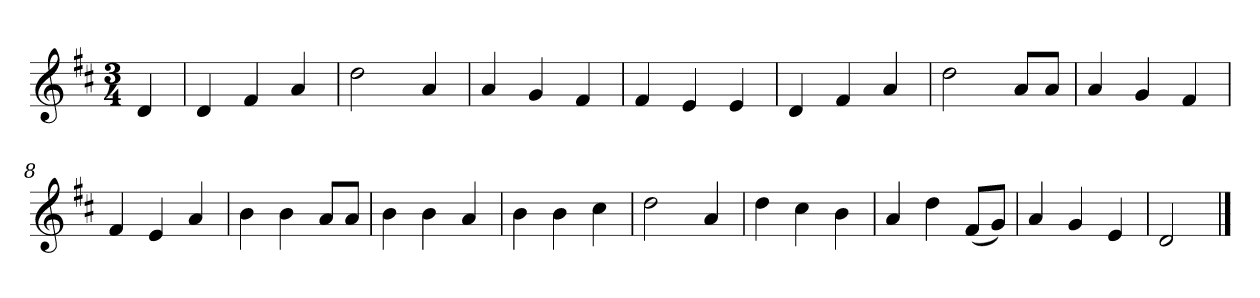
**kern
*part1
*staff1
*k[f#c#]
*M3/4
*MM120
=
4d
=1
4d
4f#
4a
=2
2dd
4a
=3
4a
4g
4f#
=4
4f#
4e
4e
=5
4d
4f#
4a
=6
2dd
8aL
8aJ
=7
4a
4g
4f#
=8
4f#
4e
4a
=9
4b
4b
8aL
8aJ
=10
4b
4b
4a
=11
4b
4b
4cc#
=12
2dd
4a
=13
4dd
4cc#
4b
=14
4a
4dd
(8f#L
8gJ)
=15
4a
4g
4e
=16
2d
==
*-
